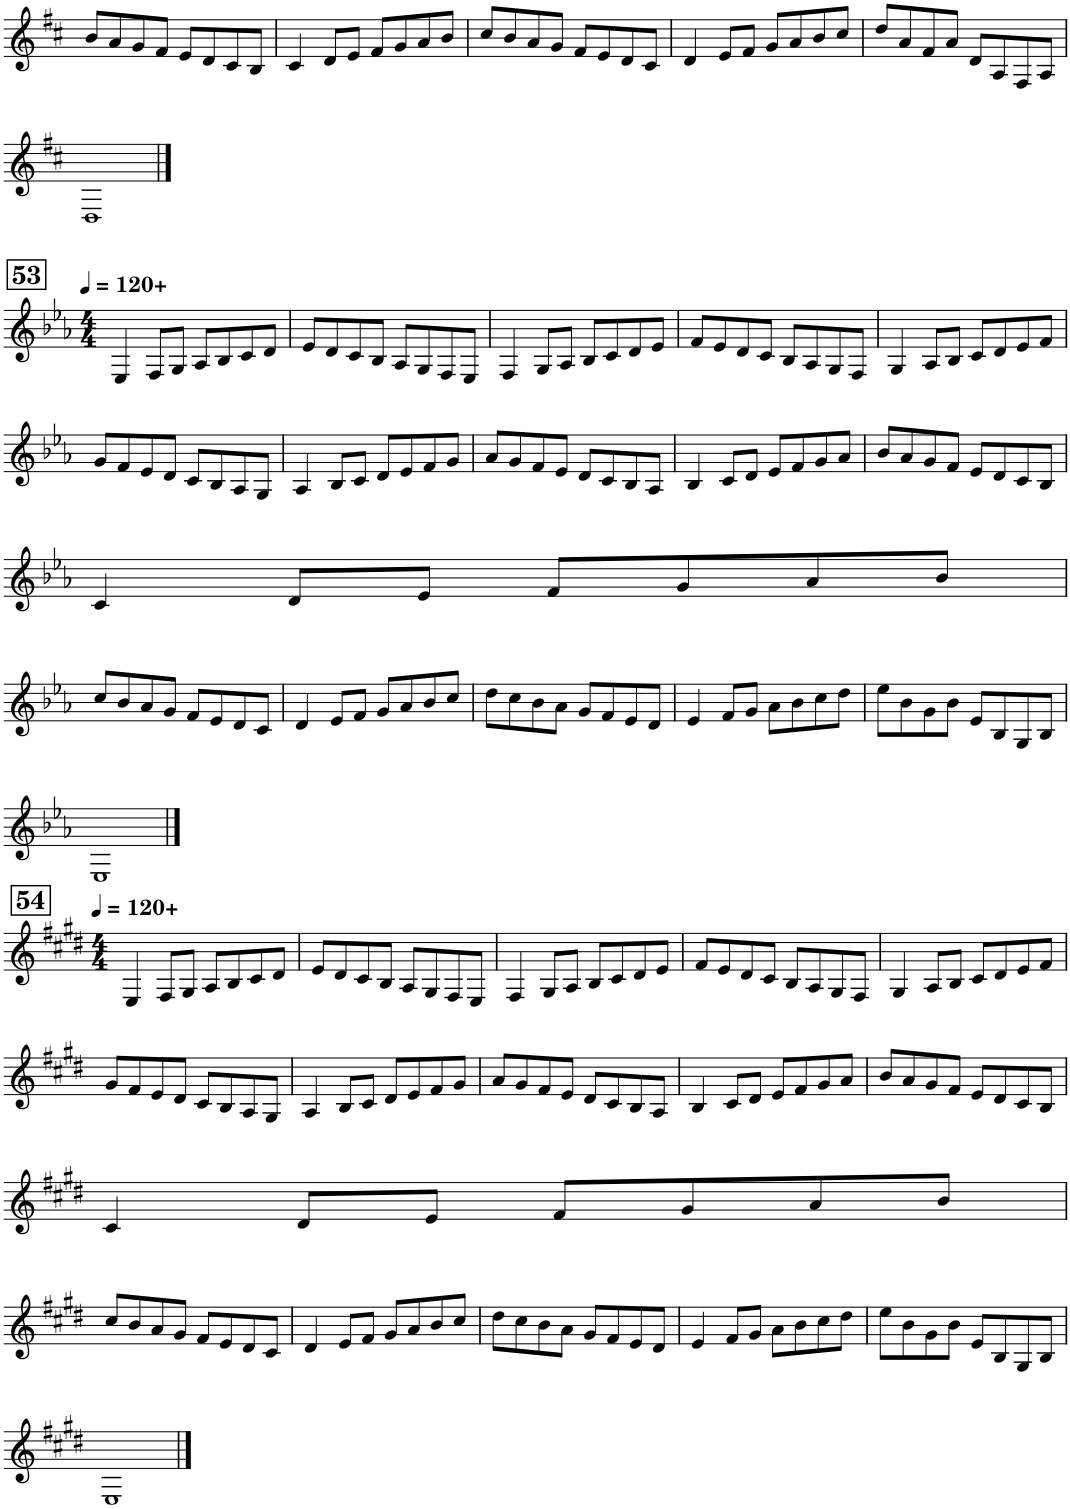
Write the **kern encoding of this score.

**kern
*part1
*staff1
*I"Trombone
*I'Tbn.
!!LO:PB:g=z
*clefG2
*k[f#c#]
*M4/4
=12
8b/L
8a/
8g/
8f#/J
8e/L
8d/
8c#/
8B/J
=13
4c#/
8d/L
8e/J
8f#/L
8g/
8a/
8b/J
=14
8cc#/L
8b/
8a/
8g/J
8f#/L
8e/
8d/
8c#/J
=15
4d/
8e/L
8f#/J
8g/L
8a/
8b/
8cc#/J
=16
8dd/L
8a/
8f#/
8a/J
8d/L
8A/
8F#/
8A/J
!!LO:LB:g=z
=17
1D
!!LO:LB:g=z
==1
!!LO:REH:place=s1:a:B:cj:fs=14:t=53
*k[b-e-a-]
*M4/4
*MM120
!LO:TX:a:B:t=+
4E-/
8F/L
8G/J
8A-/L
8B-/
8c/
8d/J
=2
8e-/L
8d/
8c/
8B-/J
8A-/L
8G/
8F/
8E-/J
=3
4F/
8G/L
8A-/J
8B-/L
8c/
8d/
8e-/J
=4
8f/L
8e-/
8d/
8c/J
8B-/L
8A-/
8G/
8F/J
=5
4G/
8A-/L
8B-/J
8c/L
8d/
8e-/
8f/J
!!LO:LB:g=z
=6
8g/L
8f/
8e-/
8d/J
8c/L
8B-/
8A-/
8G/J
=7
4A-/
8B-/L
8c/J
8d/L
8e-/
8f/
8g/J
=8
8a-/L
8g/
8f/
8e-/J
8d/L
8c/
8B-/
8A-/J
=9
4B-/
8c/L
8d/J
8e-/L
8f/
8g/
8a-/J
=10
8b-/L
8a-/
8g/
8f/J
8e-/L
8d/
8c/
8B-/J
!!LO:LB:g=z
=11
4c/
8d/L
8e-/J
8f/L
8g/
8a-/
8b-/J
!!LO:LB:g=z
=12
8cc/L
8b-/
8a-/
8g/J
8f/L
8e-/
8d/
8c/J
=13
4d/
8e-/L
8f/J
8g/L
8a-/
8b-/
8cc/J
=14
8dd\L
8cc\
8b-\
8a-\J
8g/L
8f/
8e-/
8d/J
=15
4e-/
8f/L
8g/J
8a-\L
8b-\
8cc\
8dd\J
=16
8ee-\L
8b-\
8g\
8b-\J
8e-/L
8B-/
8G/
8B-/J
!!LO:LB:g=z
=17
1E-
!!LO:LB:g=z
==1
!!LO:REH:place=s1:a:B:cj:fs=14:t=54
*k[f#c#g#d#]
*M4/4
*MM120
!LO:TX:a:B:t=+
4E/
8F#/L
8G#/J
8A/L
8B/
8c#/
8d#/J
=2
8e/L
8d#/
8c#/
8B/J
8A/L
8G#/
8F#/
8E/J
=3
4F#/
8G#/L
8A/J
8B/L
8c#/
8d#/
8e/J
=4
8f#/L
8e/
8d#/
8c#/J
8B/L
8A/
8G#/
8F#/J
=5
4G#/
8A/L
8B/J
8c#/L
8d#/
8e/
8f#/J
!!LO:LB:g=z
=6
8g#/L
8f#/
8e/
8d#/J
8c#/L
8B/
8A/
8G#/J
=7
4A/
8B/L
8c#/J
8d#/L
8e/
8f#/
8g#/J
=8
8a/L
8g#/
8f#/
8e/J
8d#/L
8c#/
8B/
8A/J
=9
4B/
8c#/L
8d#/J
8e/L
8f#/
8g#/
8a/J
=10
8b/L
8a/
8g#/
8f#/J
8e/L
8d#/
8c#/
8B/J
!!LO:LB:g=z
=11
4c#/
8d#/L
8e/J
8f#/L
8g#/
8a/
8b/J
!!LO:LB:g=z
=12
8cc#/L
8b/
8a/
8g#/J
8f#/L
8e/
8d#/
8c#/J
=13
4d#/
8e/L
8f#/J
8g#/L
8a/
8b/
8cc#/J
=14
8dd#\L
8cc#\
8b\
8a\J
8g#/L
8f#/
8e/
8d#/J
=15
4e/
8f#/L
8g#/J
8a\L
8b\
8cc#\
8dd#\J
=16
8ee\L
8b\
8g#\
8b\J
8e/L
8B/
8G#/
8B/J
!!LO:LB:g=z
=17
1E
==
*-
